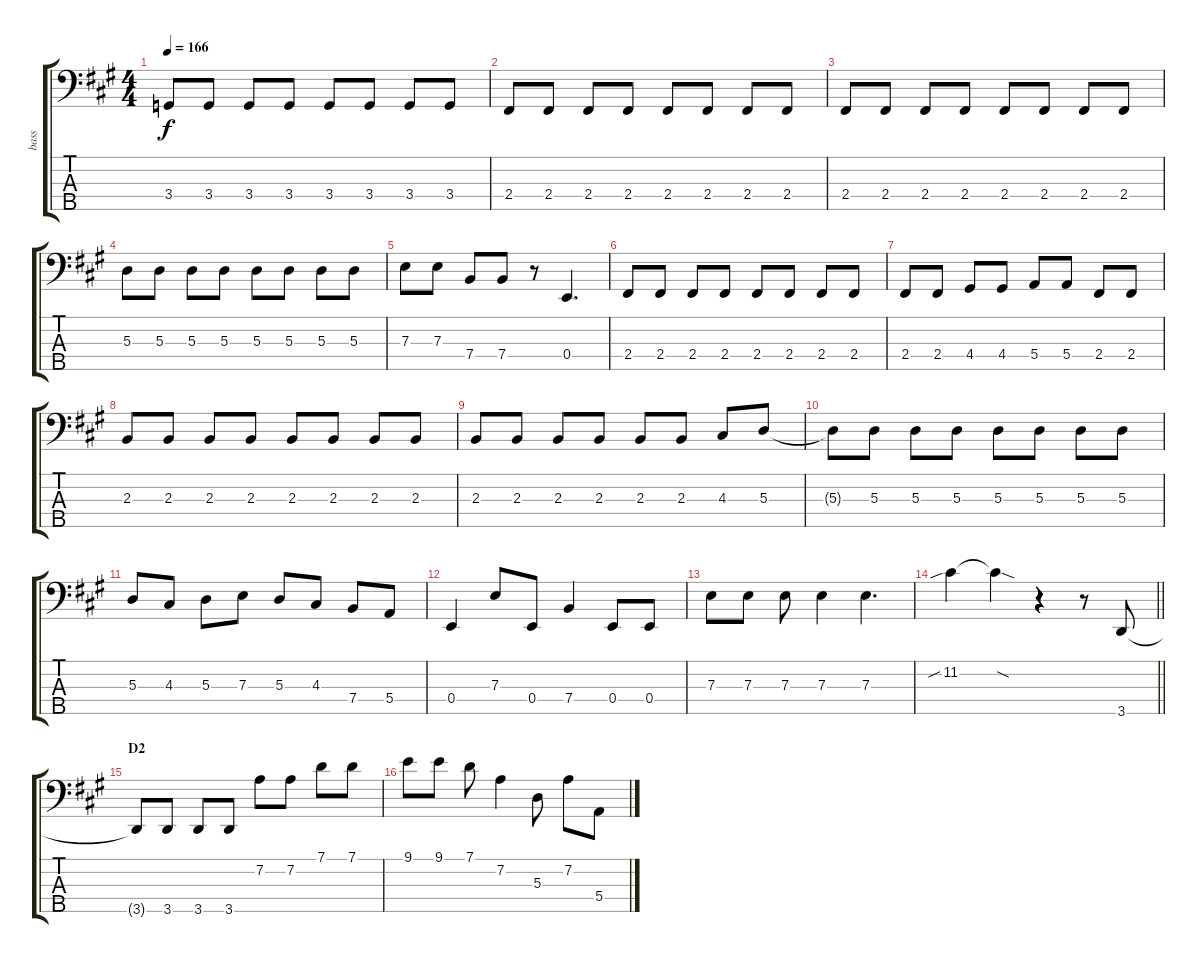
\track ("bass" "bass") {instrument electricbassfinger}
\staff {score tabs}
\tuning (G2 D2 A1 E1 B0) {hide}
\ts (4 4)
\tempo 166
\clef f4
\ks a
3.4.8{dy f} 3.4.8 3.4.8 3.4.8 3.4.8 3.4.8 3.4.8 3.4.8 |
2.4.8 2.4.8 2.4.8 2.4.8 2.4.8 2.4.8 2.4.8 2.4.8 |
2.4.8 2.4.8 2.4.8 2.4.8 2.4.8 2.4.8 2.4.8 2.4.8 |
5.3.8 5.3.8 5.3.8 5.3.8 5.3.8 5.3.8 5.3.8 5.3.8 |
7.3.8 7.3.8 7.4.8 7.4.8 r.8 0.4.4{d} |
2.4.8 2.4.8 2.4.8 2.4.8 2.4.8 2.4.8 2.4.8 2.4.8 |
2.4.8 2.4.8 4.4.8 4.4.8 5.4.8 5.4.8 2.4.8 2.4.8 |
2.3.8 2.3.8 2.3.8 2.3.8 2.3.8 2.3.8 2.3.8 2.3.8 |
2.3.8 2.3.8 2.3.8 2.3.8 2.3.8 2.3.8 4.3.8 5.3.8 |
5.3{t}.8 5.3.8 5.3.8 5.3.8 5.3.8 5.3.8 5.3.8 5.3.8 |
5.3.8 4.3.8 5.3.8 7.3.8 5.3.8 4.3.8 7.4.8 5.4.8 |
0.4.4 7.3.8 0.4.8 7.4.4 0.4.8 0.4.8 |
7.3.8 7.3.8 7.3.8 7.3.4 7.3.4{d} |
\barLineRight lightlight
11.2{sib}.4 11.2{sod t}.4 r.4 r.8 3.5.8 |
\section ("" "D2")
3.5{t}.8 3.5.8 3.5.8 3.5.8 7.2.8 7.2.8 7.1.8 7.1.8 |
9.1.8 9.1.8 7.1.8 7.2.4 5.3.8 7.2.8 5.4.8
